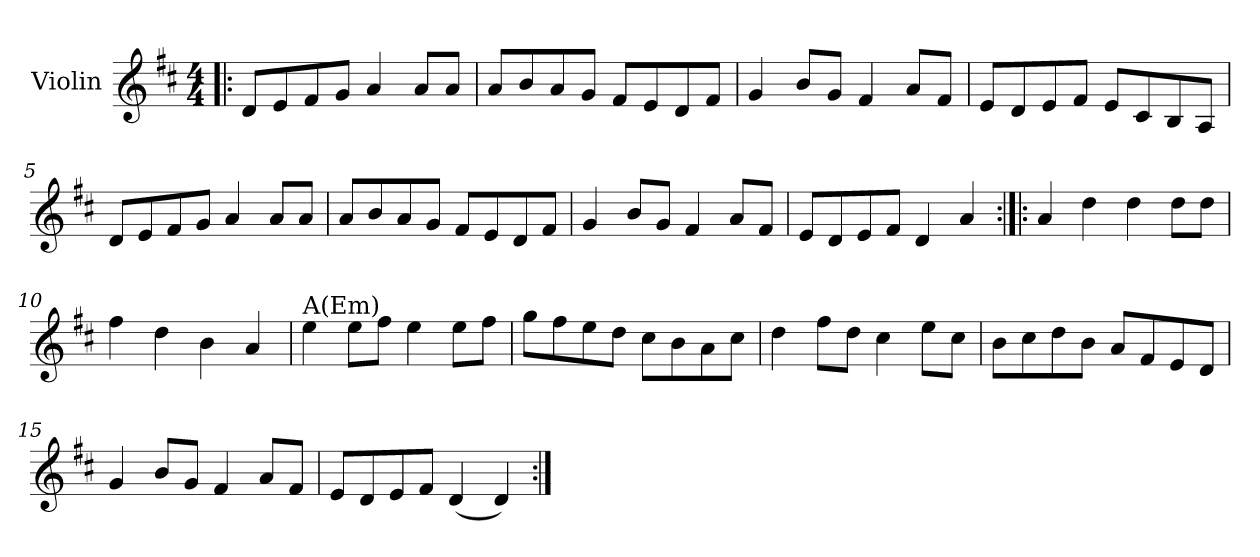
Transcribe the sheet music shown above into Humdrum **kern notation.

**kern
*part1
*staff1
*I"Violin
*I'Vln.
*clefG2
*k[f#c#]
*D:
*M4/4
=1!|:
8d/L
8e/
8f#/
8g/J
4a/
8a/L
8a/J
=2
8a/L
8b/
8a/
8g/J
8f#/L
8e/
8d/
8f#/J
=3
4g/
8b/L
8g/J
4f#/
8a/L
8f#/J
=4
8e/L
8d/
8e/
8f#/J
8e/L
8c#/
8B/
8A/J
=5
8d/L
8e/
8f#/
8g/J
4a/
8a/L
8a/J
!!LO:LB:g=z
=6
8a/L
8b/
8a/
8g/J
8f#/L
8e/
8d/
8f#/J
=7
4g/
8b/L
8g/J
4f#/
8a/L
8f#/J
=8
8e/L
8d/
8e/
8f#/J
4d/
4a/
=9:|!|:
4a/
4dd\
4dd\
8dd\L
8dd\J
=10
4ff#\
4dd\
4b\
4a/
=11
!LO:TX:a:t=A(Em)
4ee\
8ee\L
8ff#\J
4ee\
8ee\L
8ff#\J
!!LO:LB:g=z
=12
8gg\L
8ff#\
8ee\
8dd\J
8cc#\L
8b\
8a\
8cc#\J
=13
4dd\
8ff#\L
8dd\J
4cc#\
8ee\L
8cc#\J
=14
8b\L
8cc#\
8dd\
8b\J
8a/L
8f#/
8e/
8d/J
=15
4g/
8b/L
8g/J
4f#/
8a/L
8f#/J
=16
8e/L
8d/
8e/
8f#/J
(4d/
4d/)
=:|!
*-
